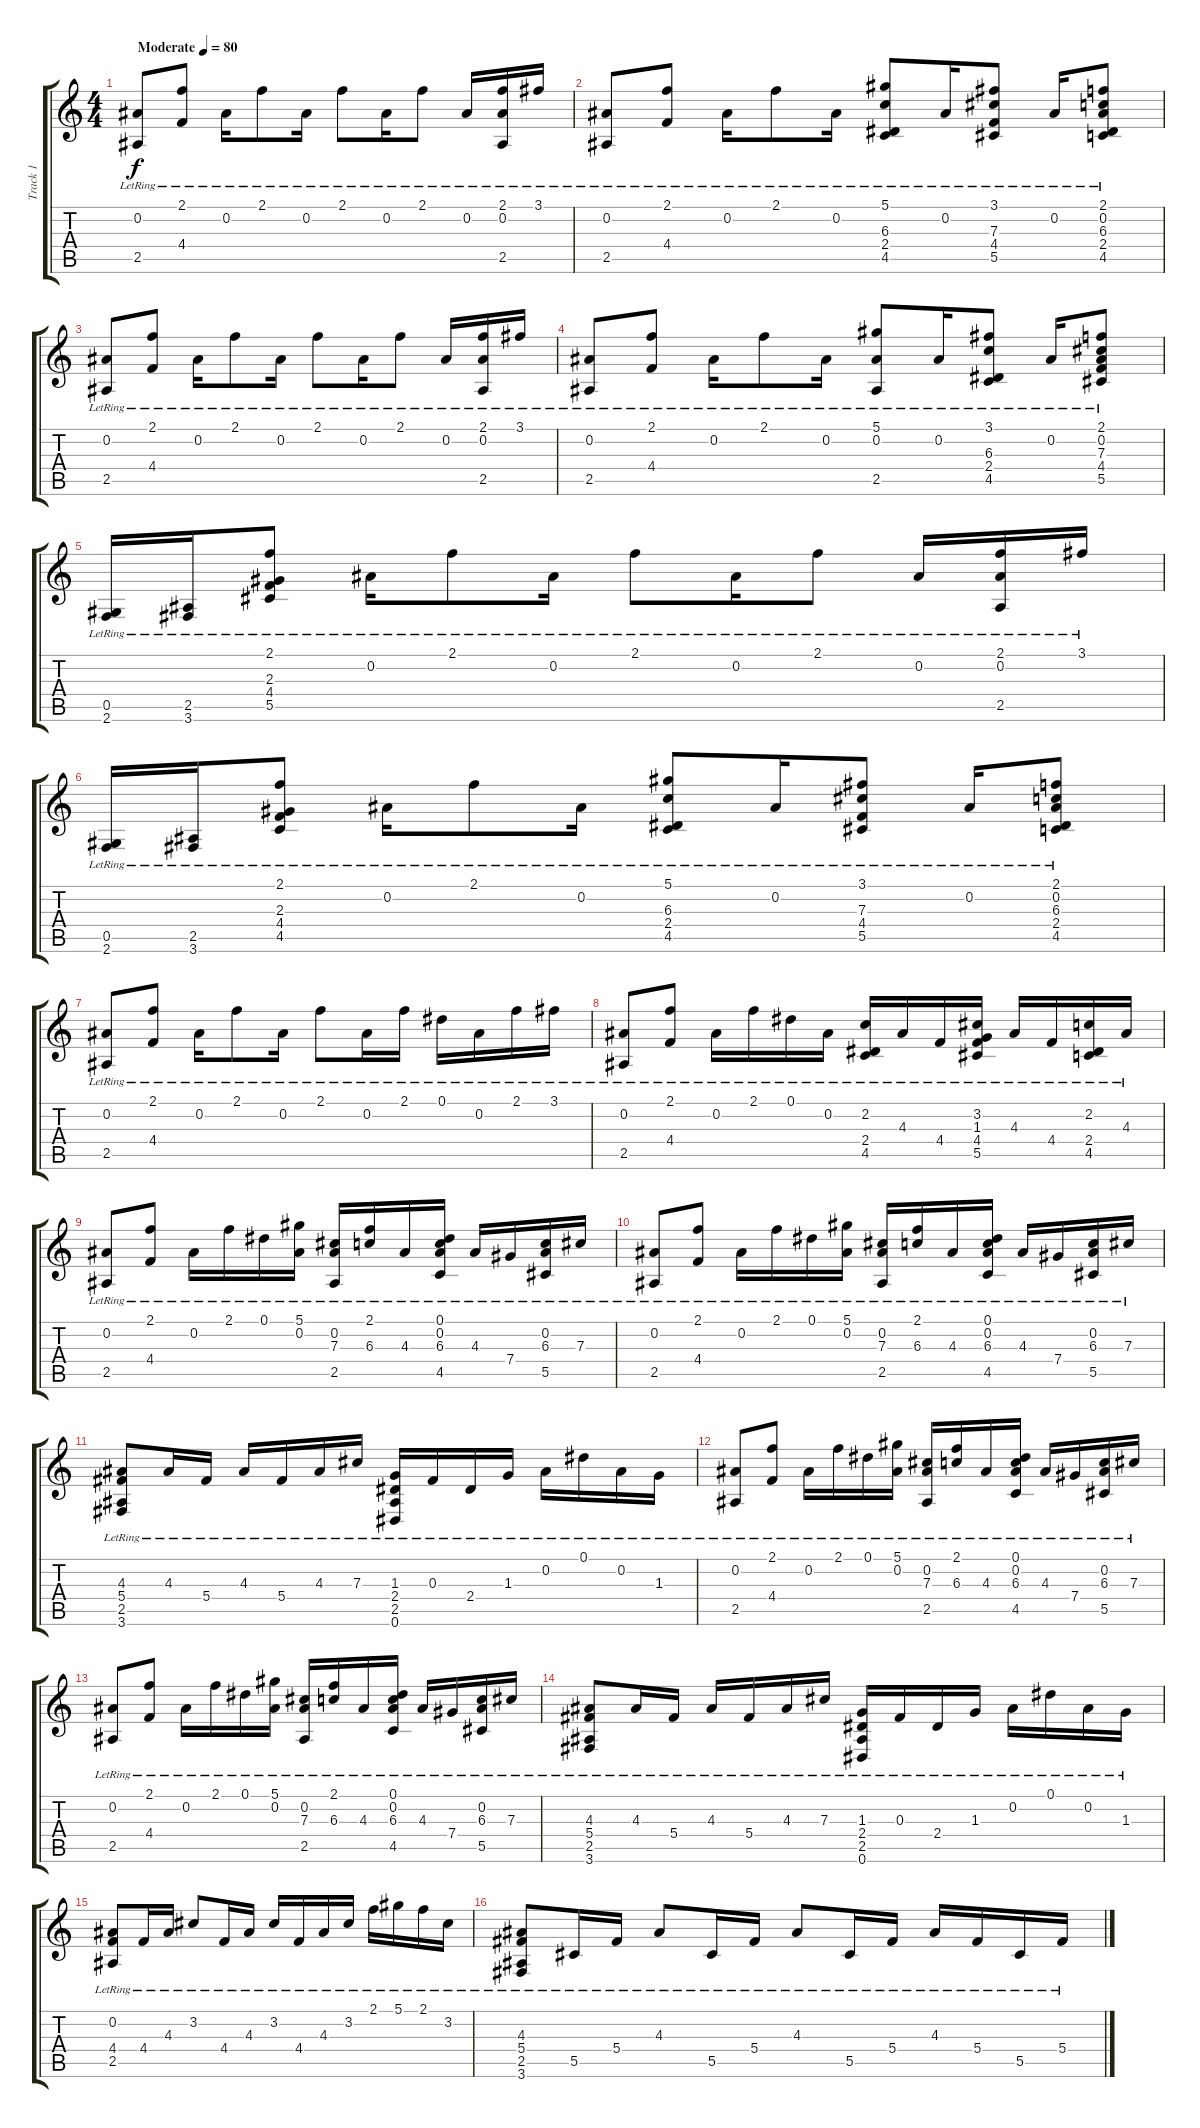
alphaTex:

\track ("Track 1" "Track 1") {instrument acousticguitarsteel}
\staff {score tabs}
\tuning (Eb4 Bb3 Gb3 Db3 Ab2 Eb2) {hide}
\ts (4 4)
\tempo (80 "Moderate")
\clef g2
\ks c
(0.2{lr} 2.5{lr}).8{dy f instrument acousticguitarsteel} (2.1{lr} 4.4{lr}).8 0.2{lr}.16 2.1{lr}.8 0.2{lr}.16 2.1{lr}.8 0.2{lr}.16 2.1{lr}.8 0.2{lr}.16 (2.1{lr} 0.2{lr} 2.5{lr}).16 3.1{lr}.16 |
(0.2{lr} 2.5{lr}).8 (2.1{lr} 4.4{lr}).8 0.2{lr}.16 2.1{lr}.8 0.2{lr}.16 (5.1{lr} 6.3{lr} 2.4{lr} 4.5{lr}).8 0.2{lr}.16 (3.1{lr} 7.3{lr} 4.4{lr} 5.5{lr}).8 0.2{lr}.16 (2.1{lr} 0.2{lr} 6.3{lr} 2.4{lr} 4.5{lr}).8 |
(0.2{lr} 2.5{lr}).8 (2.1{lr} 4.4{lr}).8 0.2{lr}.16 2.1{lr}.8 0.2{lr}.16 2.1{lr}.8 0.2{lr}.16 2.1{lr}.8 0.2{lr}.16 (2.1{lr} 0.2{lr} 2.5{lr}).16 3.1{lr}.16 |
(0.2{lr} 2.5{lr}).8 (2.1{lr} 4.4{lr}).8 0.2{lr}.16 2.1{lr}.8 0.2{lr}.16 (5.1{lr} 0.2{lr} 2.5{lr}).8 0.2{lr}.16 (3.1{lr} 6.3{lr} 2.4{lr} 4.5{lr}).8 0.2{lr}.16 (2.1{lr} 0.2{lr} 7.3{lr} 4.4{lr} 5.5{lr}).8 |
(0.5{lr} 2.6{lr}).16 (2.5{lr} 3.6{lr}).16 (2.1{lr} 2.3{lr} 4.4{lr} 5.5{lr}).8 0.2{lr}.16 2.1{lr}.8 0.2{lr}.16 2.1{lr}.8 0.2{lr}.16 2.1{lr}.8 0.2{lr}.16 (2.1{lr} 0.2{lr} 2.5{lr}).16 3.1{lr}.16 |
(0.5{lr} 2.6{lr}).16 (2.5{lr} 3.6{lr}).16 (2.1{lr} 2.3{lr} 4.4{lr} 4.5{lr}).8 0.2{lr}.16 2.1{lr}.8 0.2{lr}.16 (5.1{lr} 6.3{lr} 2.4{lr} 4.5{lr}).8 0.2{lr}.16 (3.1{lr} 7.3{lr} 4.4{lr} 5.5{lr}).8 0.2{lr}.16 (2.1{lr} 0.2{lr} 6.3{lr} 2.4{lr} 4.5{lr}).8 |
(0.2{lr} 2.5{lr}).8 (2.1{lr} 4.4{lr}).8 0.2{lr}.16 2.1{lr}.8 0.2{lr}.16 2.1{lr}.8 0.2{lr}.16 2.1{lr}.16 0.1{lr}.16 0.2{lr}.16 2.1{lr}.16 3.1{lr}.16 |
(0.2{lr} 2.5{lr}).8 (2.1{lr} 4.4{lr}).8 0.2{lr}.16 2.1{lr}.16 0.1{lr}.16 0.2{lr}.16 (2.2{lr} 2.4{lr} 4.5{lr}).16 4.3{lr}.16 4.4{lr}.16 (3.2{lr} 1.3{lr} 4.4{lr} 5.5{lr}).16 4.3{lr}.16 4.4{lr}.16 (2.2{lr} 2.4{lr} 4.5{lr}).16 4.3{lr}.16 |
(0.2{lr} 2.5{lr}).8 (2.1{lr} 4.4{lr}).8 0.2{lr}.16 2.1{lr}.16 0.1{lr}.16 (5.1{lr} 0.2{lr}).16 (0.2{lr} 7.3{lr} 2.5{lr}).16 (2.1{lr} 6.3{lr}).16 4.3{lr}.16 (0.1{lr} 0.2{lr} 6.3{lr} 4.5{lr}).16 4.3{lr}.16 7.4{lr}.16 (0.2{lr} 6.3{lr} 5.5{lr}).16 7.3{lr}.16 |
(0.2{lr} 2.5{lr}).8 (2.1{lr} 4.4{lr}).8 0.2{lr}.16 2.1{lr}.16 0.1{lr}.16 (5.1{lr} 0.2{lr}).16 (0.2{lr} 7.3{lr} 2.5{lr}).16 (2.1{lr} 6.3{lr}).16 4.3{lr}.16 (0.1{lr} 0.2{lr} 6.3{lr} 4.5{lr}).16 4.3{lr}.16 7.4{lr}.16 (0.2{lr} 6.3{lr} 5.5{lr}).16 7.3{lr}.16 |
(4.3{lr} 5.4{lr} 2.5{lr} 3.6{lr}).8 4.3{lr}.16 5.4{lr}.16 4.3{lr}.16 5.4{lr}.16 4.3{lr}.16 7.3{lr}.16 (1.3{lr} 2.4{lr} 2.5{lr} 0.6{lr}).16 0.3{lr}.16 2.4{lr}.16 1.3{lr}.16 0.2{lr}.16 0.1{lr}.16 0.2{lr}.16 1.3{lr}.16 |
(0.2{lr} 2.5{lr}).8 (2.1{lr} 4.4{lr}).8 0.2{lr}.16 2.1{lr}.16 0.1{lr}.16 (5.1{lr} 0.2{lr}).16 (0.2{lr} 7.3{lr} 2.5{lr}).16 (2.1{lr} 6.3{lr}).16 4.3{lr}.16 (0.1{lr} 0.2{lr} 6.3{lr} 4.5{lr}).16 4.3{lr}.16 7.4{lr}.16 (0.2{lr} 6.3{lr} 5.5{lr}).16 7.3{lr}.16 |
(0.2{lr} 2.5{lr}).8 (2.1{lr} 4.4{lr}).8 0.2{lr}.16 2.1{lr}.16 0.1{lr}.16 (5.1{lr} 0.2{lr}).16 (0.2{lr} 7.3{lr} 2.5{lr}).16 (2.1{lr} 6.3{lr}).16 4.3{lr}.16 (0.1{lr} 0.2{lr} 6.3{lr} 4.5{lr}).16 4.3{lr}.16 7.4{lr}.16 (0.2{lr} 6.3{lr} 5.5{lr}).16 7.3{lr}.16 |
(4.3{lr} 5.4{lr} 2.5{lr} 3.6{lr}).8 4.3{lr}.16 5.4{lr}.16 4.3{lr}.16 5.4{lr}.16 4.3{lr}.16 7.3{lr}.16 (1.3{lr} 2.4{lr} 2.5{lr} 0.6{lr}).16 0.3{lr}.16 2.4{lr}.16 1.3{lr}.16 0.2{lr}.16 0.1{lr}.16 0.2{lr}.16 1.3{lr}.16 |
(0.2{lr} 4.4{lr} 2.5{lr}).8 4.4{lr}.16 4.3{lr}.16 3.2{lr}.8 4.4{lr}.16 4.3{lr}.16 3.2{lr}.16 4.4{lr}.16 4.3{lr}.16 3.2{lr}.16 2.1{lr}.16 5.1{lr}.16 2.1{lr}.16 3.2{lr}.16 |
(4.3{lr} 5.4{lr} 2.5{lr} 3.6{lr}).8 5.5{lr}.16 5.4{lr}.16 4.3{lr}.8 5.5{lr}.16 5.4{lr}.16 4.3{lr}.8 5.5{lr}.16 5.4{lr}.16 4.3{lr}.16 5.4{lr}.16 5.5{lr}.16 5.4{lr}.16
